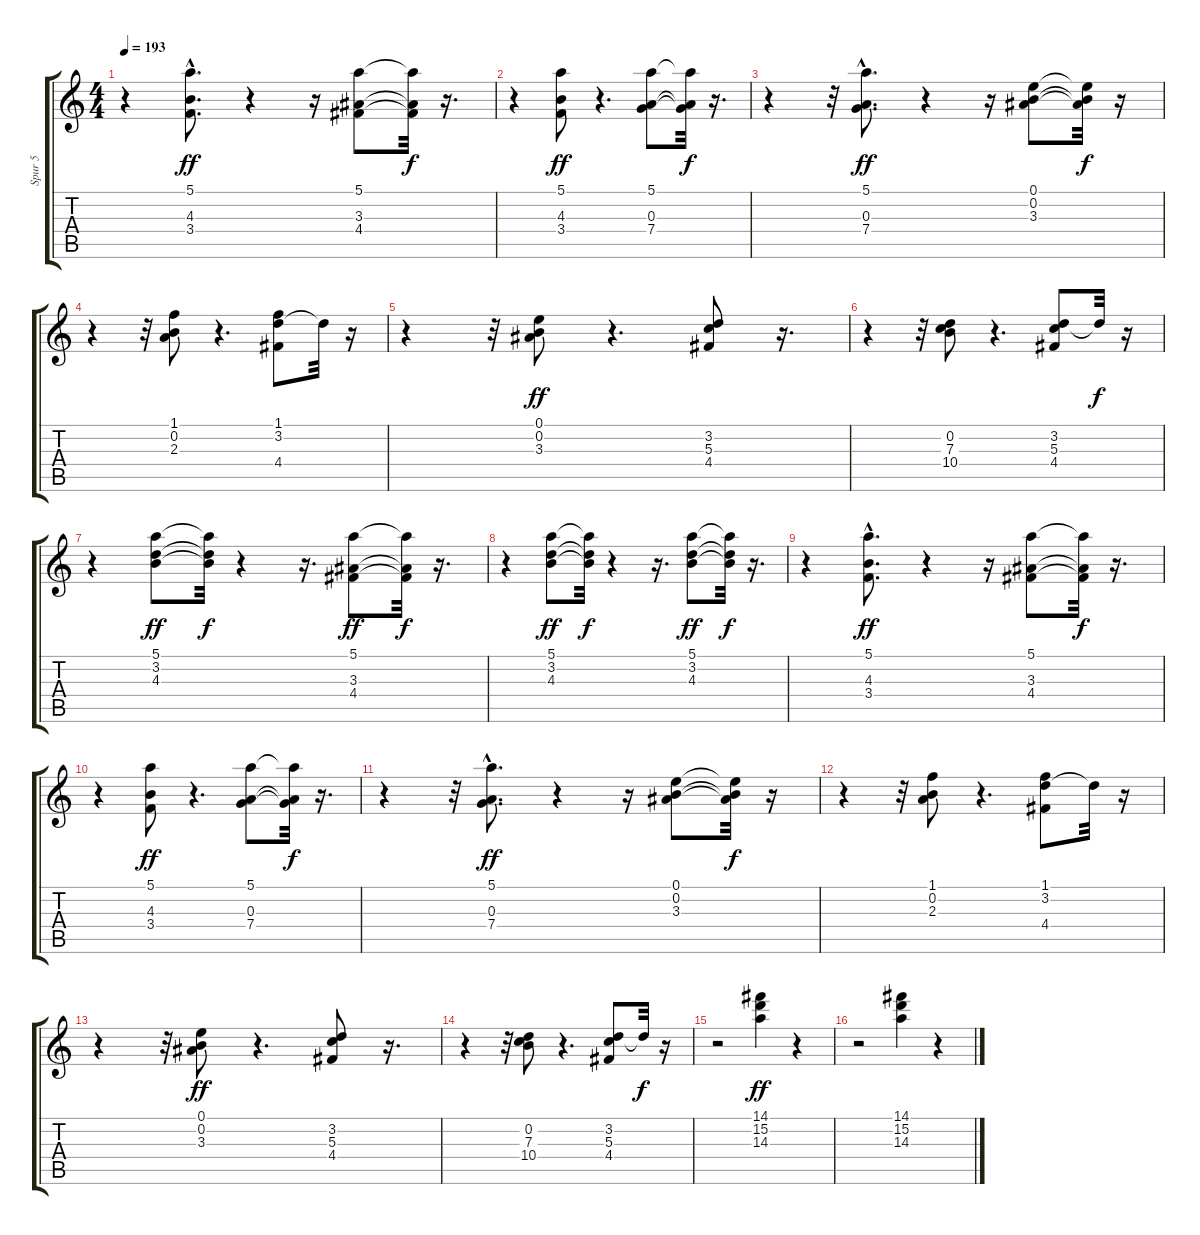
\track ("Spur 5" "Spur 5") {instrument electricguitarclean}
\staff {score tabs}
\tuning (E4 B3 G3 D3 A2 E2) {hide}
\ts (4 4)
\tempo 193
\clef g2
\ks c
r.4{dy f} (5.1{hac} 4.3 3.4{hac}).8{d dy ff} r.4 r.16 (5.1 3.3 4.4).8 (5.1{t} 3.3{t} 4.4{t}).32{dy f} r.16{d} |
r.4 (5.1 4.3 3.4).8{dy ff} r.4{d} (5.1 0.3 7.4).8 (5.1{t} 0.3{t} 7.4{t}).32{dy f} r.16{d} |
r.4 r.32 (5.1 0.3 7.4{hac}).8{d dy ff} r.4 r.16 (0.1 0.2 3.3).8 (0.1{t} 0.2{t} 3.3{t}).32{dy f} r.16 |
r.4 r.32 (1.1 0.2 2.3).8 r.4{d} (1.1 3.2 4.4).8 3.2{t}.32 r.16 |
r.4 r.32 (0.1 0.2 3.3).8{dy ff} r.4{d} (3.2 5.3 4.4).8 r.16{d} |
r.4 r.32 (0.2 7.3 10.4).8 r.4{d} (3.2 5.3 4.4).8 3.2{t}.32{dy f} r.16 |
r.4 (5.1 3.2 4.3).8{dy ff} (5.1{t} 3.2{t} 4.3{t}).32{dy f} r.4 r.16{d} (5.1 3.3 4.4).8{dy ff} (5.1{t} 3.3{t} 4.4{t}).32{dy f} r.16{d} |
r.4 (5.1 3.2 4.3).8{dy ff} (5.1{t} 3.2{t} 4.3{t}).32{dy f} r.4 r.16{d} (5.1 3.2 4.3).8{dy ff} (5.1{t} 3.2{t} 4.3{t}).32{dy f} r.16{d} |
r.4 (5.1{hac} 4.3 3.4{hac}).8{d dy ff} r.4 r.16 (5.1 3.3 4.4).8 (5.1{t} 3.3{t} 4.4{t}).32{dy f} r.16{d} |
r.4 (5.1 4.3 3.4).8{dy ff} r.4{d} (5.1 0.3 7.4).8 (5.1{t} 0.3{t} 7.4{t}).32{dy f} r.16{d} |
r.4 r.32 (5.1 0.3 7.4{hac}).8{d dy ff} r.4 r.16 (0.1 0.2 3.3).8 (0.1{t} 0.2{t} 3.3{t}).32{dy f} r.16 |
r.4 r.32 (1.1 0.2 2.3).8 r.4{d} (1.1 3.2 4.4).8 3.2{t}.32 r.16 |
r.4 r.32 (0.1 0.2 3.3).8{dy ff} r.4{d} (3.2 5.3 4.4).8 r.16{d} |
r.4 r.32 (0.2 7.3 10.4).8 r.4{d} (3.2 5.3 4.4).8 3.2{t}.32{dy f} r.16 |
r.2 (14.1 15.2 14.3).4{dy ff} r.4 |
r.2 (14.1 15.2 14.3).4 r.4
